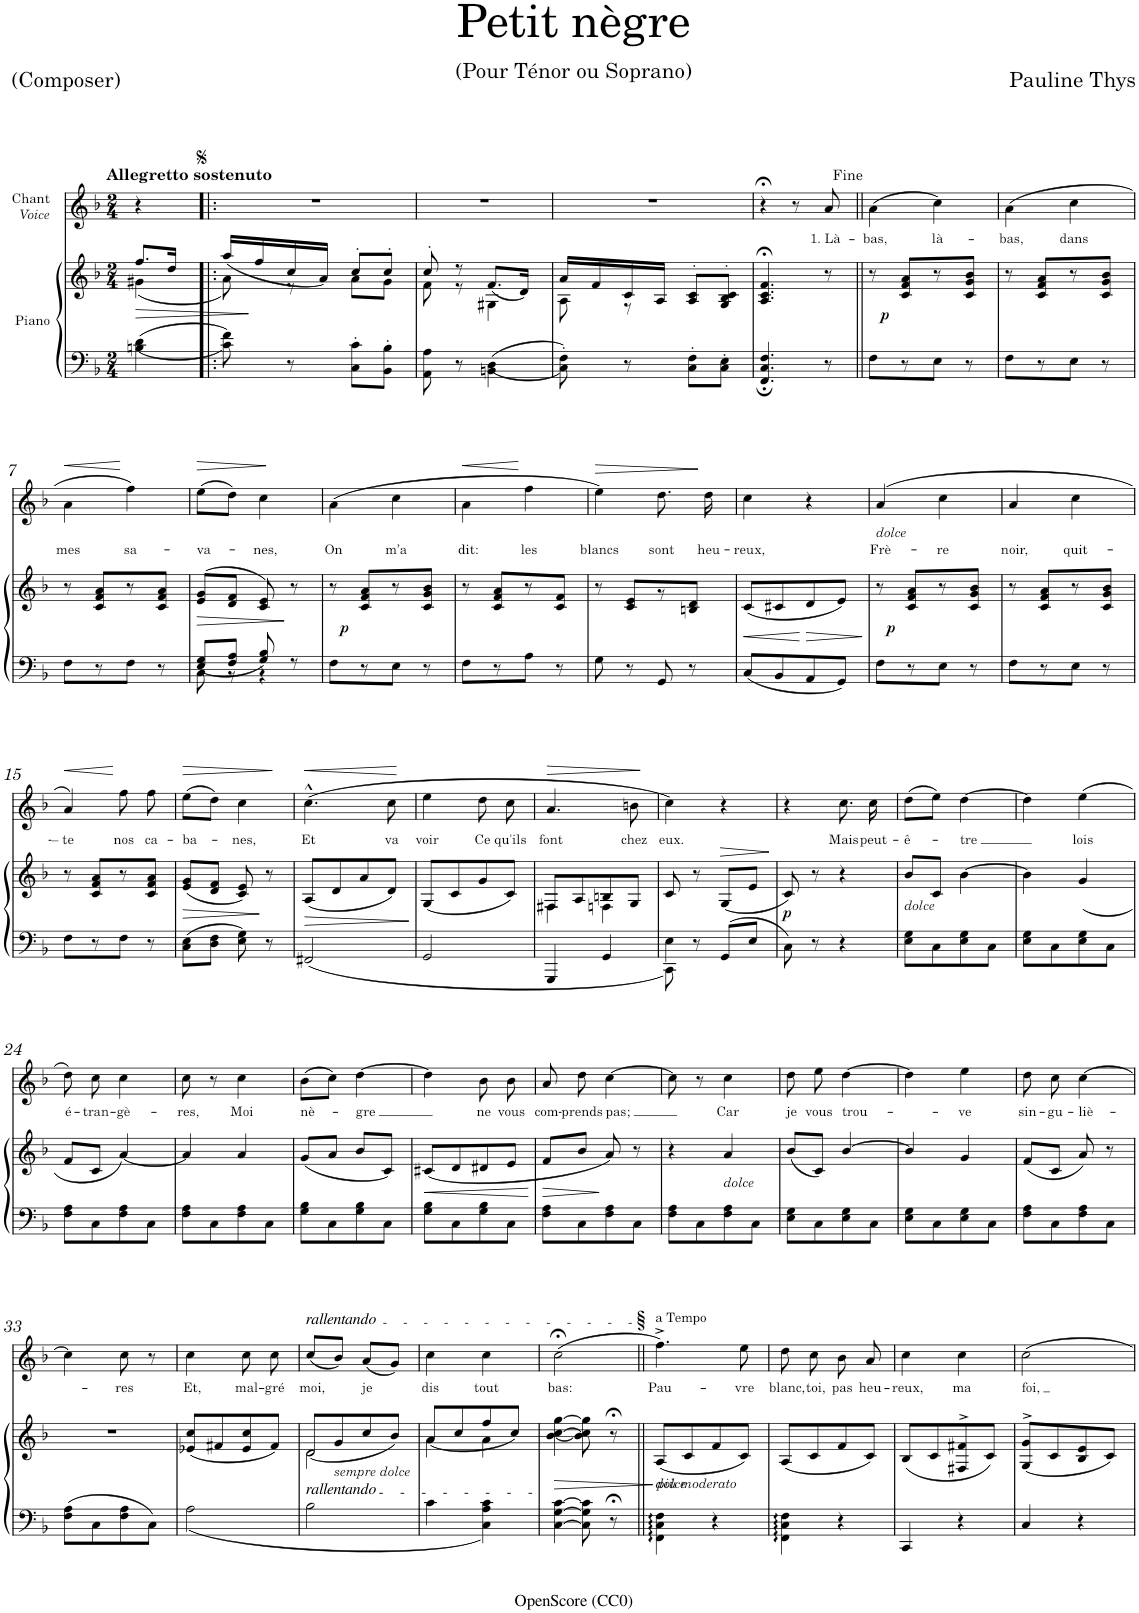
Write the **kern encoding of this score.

**kern	**kern	**dynam	**kern	**text	**dynam
*part2	*part2	*part2	*part1	*part1	*part1
*staff3	*staff2	*staff2/3	*staff1	*staff1	*staff1
*I"Piano	*	*	*I"Chant Voice	*	*
*I'Pno	*	*	*	*	*
*clefF4	*clefG2	*	*clefG2	*	*
*k[b-]	*k[b-]	*	*k[b-]	*	*
*M2/4	*M2/4	*	*M2/4	*	*
=	=	=	=	=	=
!	!	!	!LO:TX:a:B:t=Allegretto sostenuto	!	!
!	!	!LO:HP:b	!	!	!
*	*^	*	*	*	*
4Bn\ 4d\	8.ff/L	(4g#X\	>	4r	.	.
.	16dd/Jk	.	.	.	.	.
=1!|:	=1!|:	=1!|:	=1!|:	=1!|:	=1!|:	=1!|:
8c\ 8f\	(<16aa/LL	8a\)	.	2r	.	.
.	16ff/	.	]	.	.	.
8r	16cc/	8r	.	.	.	.
.	16a/JJ)	.	.	.	.	.
8C\' 8c\'L	8cc'/L	8a\L	.	.	.	.
8BB-\' 8B-\'J	8cc'/J	8g\J	.	.	.	.
=2	=2	=2	=2	=2	=2	=2
8AA\ 8A\	8cc'/	8f\	.	2r	.	.
8r	8r	8r	.	.	.	.
4BBn\ 4D\	(<8.f/L	4G#X\	.	.	.	.
.	16d/Jk)	.	.	.	.	.
=3	=3	=3	=3	=3	=3	=3
8C\' 8F\'	16a/LL	8A\	.	2r	.	.
.	16f/	.	.	.	.	.
8r	16c/	8r	.	.	.	.
.	16A/JJ	.	.	.	.	.
8C\' 8F\'L	8A/'> 8c/'>L	4ryy	.	.	.	.
8C\' 8E\'J	8G/'> 8B-/'> 8c/'>J	.	.	.	.	.
*	*v	*v	*	*	*	*
=4	=4	=4	=4	=4	=4
4.FF/; 4.C/; 4.F/;	4.A/;< 4.c/;< 4.f/;<	.	4r;<	.	.
.	.	.	8r	.	.
!	!	!	!	!LO:LY:b	!
8r	8r	.	8a/	1. Là-	.
=5||	=5||	=5||	=5||	=5||	=5||
!	!	!	!	!LO:LY:b	!
8F\L	8r	.	(4a\	-bas,	.
!	!	!LO:DY:b	!	!	!
8r	8c/ 8f/ 8a/L	p	.	.	.
!	!	!	!	!LO:LY:b	!
8E\J	8r	.	4cc\)	là-	.
8r	8c/ 8g/ 8b-/J	.	.	.	.
=6	=6	=6	=6	=6	=6
!	!	!	!	!LO:LY:b	!
8F\L	8r	.	(4a\	-bas,	.
8r	8c/ 8f/ 8a/L	.	.	.	.
!	!	!	!	!LO:LY:b	!
8E\J	8r	.	4cc\	dans	.
8r	8c/ 8g/ 8b-/J	.	.	.	.
!!LO:LB:g=z
=7	=7	=7	=7	=7	=7
!	!	!	!	!LO:LY:b	!LO:HP:b
8F\L	8r	.	4a\	mes	<
8r	8c/ 8f/ 8a/L	.	.	.	.
!	!	!	!	!LO:LY:b	!
8F\J	8r	.	4ff\)	sa-	[
8r	8c/ 8f/ 8a/J	.	.	.	.
=8	=8	=8	=8	=8	=8
*^	*	*	*	*	*
!	!	!	!LO:HP:b	!	!LO:LY:b	!LO:HP:b
8E/ 8G/L	8C\	(>8e/ 8g/L	>	(8ee\L	-va-	>
8F/ 8A/J	8r	8d/ 8f/J	.	8dd\J)	.	.
!	!	!	!	!	!LO:LY:b	!
8G/ 8B-/	4r	8c/ 8e/)	.	4cc\	-nes,	]
8r	.	8r	]	.	.	.
*v	*v	*	*	*	*	*
=9	=9	=9	=9	=9	=9
!	!	!	!	!LO:LY:b	!
8F\L	8r	.	(4a\	On	.
!	!	!LO:DY:b	!	!	!
8r	8c/ 8f/ 8a/L	p	.	.	.
!	!	!	!	!LO:LY:b	!
8E\J	8r	.	4cc\	m’a	.
8r	8c/ 8g/ 8b-/J	.	.	.	.
=10	=10	=10	=10	=10	=10
!	!	!	!	!LO:LY:b	!LO:HP:b
8F\L	8r	.	4a\	dit:	<
8r	8c/ 8f/ 8a/L	.	.	.	.
!	!	!	!	!LO:LY:b	!
8A\J	8r	.	4ff\	les	[
8r	8c/ 8f/J	.	.	.	.
=11	=11	=11	=11	=11	=11
!	!	!	!	!LO:LY:b	!LO:HP:b
8G\	8r	.	4ee\)	blancs	>
8r	8c/ 8e/L	.	.	.	.
!	!	!	!	!LO:LY:b	!
8GG/	8r	.	8.dd\	sont	.
8r	8Bn/ 8d/J	.	.	.	.
!	!	!	!	!LO:LY:b	!
.	.	.	16dd\	heu-	]
=12	=12	=12	=12	=12	=12
!	!	!LO:HP:b	!	!LO:LY:b	!
8C/L	(8c/L	<	4cc\	-reux,	.
8BB-/	8c#X/	.	.	.	.
!	!	!LO:HP:n=1:b	!	!	!
8AA/	8d/	[ >	4r	.	.
8GG/J	8e/J)	.	.	.	.
.	.	]	.	.	.
=13	=13	=13	=13	=13	=13
!	!	!	!LO:TX:b:i:t=dolce	!	!
!	!	!	!	!LO:LY:b	!
8F\L	8r	.	(4a/	-Frè-	.
!	!	!LO:DY:b	!	!	!
8r	8c/ 8f/ 8a/L	p	.	.	.
!	!	!	!	!LO:LY:b	!
8E\J	8r	.	4cc\	-re	.
8r	8c/ 8g/ 8b-/J	.	.	.	.
=14	=14	=14	=14	=14	=14
!	!	!	!	!LO:LY:b	!
8F\L	8r	.	4a/	noir,	.
8r	8c/ 8f/ 8a/L	.	.	.	.
!	!	!	!	!LO:LY:b	!
8E\J	8r	.	4cc\	quit-	.
8r	8c/ 8g/ 8b-/J	.	.	.	.
!!LO:LB:g=z
=15	=15	=15	=15	=15	=15
!	!	!	!	!LO:LY:b	!LO:HP:b
8F\L	8r	.	4a/)	-– te	<
8r	8c/ 8f/ 8a/L	.	.	.	.
!	!	!	!	!LO:LY:b	!
8F\J	8r	.	8ff\	nos	[
!	!	!	!	!LO:LY:b	!
8r	8c/ 8f/ 8a/J	.	8ff\	ca-	.
=16	=16	=16	=16	=16	=16
!	!	!LO:HP:b	!	!LO:LY:b	!LO:HP:b
8C\ 8E\L	(8e/ 8g/L	>	(8ee\L	-ba-	>
8D\ 8F\J	8d/ 8f/J	.	8dd\J)	.	.
!	!	!	!	!LO:LY:b	!
8E\ 8G\	8c/ 8e/)	.	4cc\	-nes,	.
8r	8r	]	.	.	.
.	.	.	.	.	]
=17	=17	=17	=17	=17	=17
!	!	!LO:HP:b	!	!LO:LY:b	!LO:HP:b
2FF#X/	(8A/L	>	(4.cc^^\	Et	<
.	8d/	.	.	.	.
.	8a/	.	.	.	.
!	!	!	!	!LO:LY:b	!
.	8d/J)	.	8cc\	va	.
.	.	]	.	.	[
=18	=18	=18	=18	=18	=18
!	!	!	!	!LO:LY:b	!
2GG/	(8G/L	.	4ee\	voir	.
.	8c/	.	.	.	.
!	!	!	!	!LO:LY:b	!
.	8g/	.	8dd\	Ce	.
!	!	!	!	!LO:LY:b	!
.	8c/J)	.	8cc\	qu'ils	.
=19	=19	=19	=19	=19	=19
*	*^	*	*	*	*
!	!	!	!	!	!LO:LY:b	!LO:HP:b
4GGG/	8F#X/L	4F#\	.	4.a/	font	>
.	8A/	.	.	.	.	.
4GG/	8Bn/	4Fn\	.	.	.	.
!	!	!	!	!	!LO:LY:b	!
.	8G/J	.	.	8bn\	chez	.
*	*v	*v	*	*	*	*
.	.	.	.	.	]
=20	=20	=20	=20	=20	=20
*^	*	*	*	*	*
!	!	!	!	!	!LO:LY:b	!
8E\	8CC\	8c/	.	4cc\)	eux.	.
4.ryy	8r	8r	.	.	.	.
!	!	!	!LO:HP:b	!	!	!
.	8GG/L	(8G/L	>	4r	.	.
.	8E/J	8e/J	.	.	.	.
*v	*v	*	*	*	*	*
.	.	]	.	.	.
=21	=21	=21	=21	=21	=21
!	!	!LO:DY:b	!	!	!
8C\	8c/)	p	4r	.	.
8r	8r	.	.	.	.
!	!	!	!	!LO:LY:b	!
4r	4r	.	8.cc\	Mais	.
!	!	!	!	!LO:LY:b	!
.	.	.	16cc\	peut-	.
=22	=22	=22	=22	=22	=22
!	!LO:TX:b:i:t=dolce	!	!	!	!
!	!	!	!	!LO:LY:b	!
8E\ 8G\L	8b-/L	.	(8dd\L	-ê-	.
8C\	8c/J	.	8ee\J)	.	.
!	!	!	!	!LO:LY:b	!
8E\ 8G\	[4b-\	.	[4dd\	-tre	.
8C\J	.	.	.	.	.
=23	=23	=23	=23	=23	=23
8E\ 8G\L	4b-\]	.	4dd\]	.	.
8C\	.	.	.	.	.
!	!	!	!	!LO:LY:b	!
8E\ 8G\	(4g/	.	(4ee\	lois	.
8C\J	.	.	.	.	.
!!LO:LB:g=z
=24	=24	=24	=24	=24	=24
!	!	!	!	!LO:LY:b	!
8F\ 8A\L	8f/L	.	8dd\)	é-	.
!	!	!	!	!LO:LY:b	!
8C\	8c/J	.	8cc\	-tran-	.
!	!	!	!	!LO:LY:b	!
8F\ 8A\	[4a/)	.	4cc\	-gè-	.
8C\J	.	.	.	.	.
=25	=25	=25	=25	=25	=25
!	!	!	!	!LO:LY:b	!
8F\ 8A\L	4a/]	.	8cc\	-res,	.
8C\	.	.	8r	.	.
!	!	!	!	!LO:LY:b	!
8F\ 8A\	4a/	.	4cc\	Moi	.
8C\J	.	.	.	.	.
=26	=26	=26	=26	=26	=26
!	!	!	!	!LO:LY:b	!
8G\ 8B-\L	(8g/L	.	(8b-\L	nè-	.
8C\	8a/J	.	8cc\J)	.	.
!	!	!	!	!LO:LY:b	!
8G\ 8B-\	8b-/L	.	[4dd\	-gre	.
8C\J	8c/J)	.	.	.	.
=27	=27	=27	=27	=27	=27
!	!	!LO:HP:b	!	!	!
8G\ 8B-\L	(<8c#X/L	<	4dd\]	.	.
8C\	8d/	.	.	.	.
!	!	!	!	!LO:LY:b	!
8G\ 8B-\	8d#X/	.	8b-\	ne	.
!	!	!	!	!LO:LY:b	!
8C\J	8e/J	.	8b-\	vous	.
.	.	[	.	.	.
=28	=28	=28	=28	=28	=28
!	!	!LO:HP:b	!	!LO:LY:b	!
8F\ 8A\L	8f/L	>	8a/	com-	.
!	!	!	!	!LO:LY:b	!
8C\	8b-/J	.	8dd\	-prends	.
!	!	!	!	!LO:LY:b	!
8F\ 8A\	8a/)	]	[4cc\	pas;	.
8C\J	8r	.	.	.	.
=29	=29	=29	=29	=29	=29
8F\ 8A\L	4r	.	8cc\]	.	.
8C\	.	.	8r	.	.
!	!LO:TX:b:i:t=dolce	!	!	!	!
!	!	!	!	!LO:LY:b	!
8F\ 8A\	4a/	.	4cc\	Car	.
8C\J	.	.	.	.	.
=30	=30	=30	=30	=30	=30
!	!	!	!	!LO:LY:b	!
8E\ 8G\L	(8b-/L	.	8dd\	je	.
!	!	!	!	!LO:LY:b	!
8C\	8c/J)	.	8ee\	vous	.
!	!	!	!	!LO:LY:b	!
8E\ 8G\	[>4b-/	.	[4dd\	trou-	.
8C\J	.	.	.	.	.
=31	=31	=31	=31	=31	=31
8E\ 8G\L	4b-/]	.	4dd\]	.	.
8C\	.	.	.	.	.
!	!	!	!	!LO:LY:b	!
8E\ 8G\	4g/	.	4ee\	-ve	.
8C\J	.	.	.	.	.
=32	=32	=32	=32	=32	=32
!	!	!	!	!LO:LY:b	!
8F\ 8A\L	(8f/L	.	8dd\	sin-	.
!	!	!	!	!LO:LY:b	!
8C\	8c/J	.	8cc\	-gu-	.
!	!	!	!	!LO:LY:b	!
8F\ 8A\	8a/)	.	[4cc\	-liè-	.
8C\J	8r	.	.	.	.
!!LO:LB:g=z
=33	=33	=33	=33	=33	=33
8F\ 8A\L	2r	.	4cc\]	.	.
8C\	.	.	.	.	.
!	!	!	!	!LO:LY:b	!
8F\ 8A\	.	.	8cc\	-res	.
8C\J	.	.	8r	.	.
=34	=34	=34	=34	=34	=34
!	!	!	!	!LO:LY:b	!
2A\	(8e-X/ 8cc/L	.	4cc\	Et,	.
.	8f#X/	.	.	.	.
!	!	!	!	!LO:LY:b	!
.	8e-/ 8cc/	.	8cc\	mal-	.
!	!	!	!	!LO:LY:b	!
.	8f#/J)	.	8cc\	-gré	.
=35	=35	=35	=35	=35	=35
!	!	!	!LO:TX:a:t=rallentando	!	!
!	!LO:TX:b:t=rallentando	!	!	!	!
!	!LO:N:head=open	!	!	!LO:LY:b	!
*	*^	*	*	*	*
2B-\	(<8d/L	2d\	.	(8cc/L	moi,	.
!	!LO:TX:b:i:t=sempre dolce	!	!	!	!	!
.	8g/	.	.	8b-/J)	.	.
!	!	!	!	!	!LO:LY:b	!
.	8cc/	.	.	(8a/L	je	.
.	8b-/J)	.	.	8g/J)	.	.
=36	=36	=36	=36	=36	=36	=36
!	!	!	!	!	!LO:LY:b	!
4c\	(<8a/L	4a\	.	4cc\	dis	.
.	8cc/	.	.	.	.	.
!	!	!	!	!	!LO:LY:b	!
4C\ 4A\ 4c\	8ff/	4a\	.	4cc\	tout	.
.	8cc/J)	.	.	.	.	.
*	*v	*v	*	*	*	*
=37	=37	=37	=37	=37	=37
!	!	!LO:HP:b	!	!LO:LY:b	!
[>4C\ [4G\ [4c\	[4b-\ [4cc\ [4gg\	>	(2cc;<\	bas:	.
8C\] 8G\] 8c\]	8b-\] 8cc\] 8gg\]	.	.	.	.
8r;<	8r;<	.	.	.	.
.	.	]	.	.	.
=38||	=38||	=38||	=38||	=38||	=38||
!	!	!	!LO:TX:a:t=a Tempo	!	!
!	!LO:TX:b:i:t=dolce	!	!	!	!
!	!LO:TX:b:i:t=più moderato	!	!	!	!
!	!	!	!	!LO:LY:b	!
4FF\ 4C\ 4F\	(8A/L	.	4.ff^\)	Pau-	.
.	8c/	.	.	.	.
4r	8f/	.	.	.	.
!	!	!	!	!LO:LY:b	!
.	8c/J)	.	8ee\	-vre	.
=39	=39	=39	=39	=39	=39
!	!	!	!	!LO:LY:b	!
4FF\ 4C\ 4F\	(8A/L	.	8dd\	blanc,	.
!	!	!	!	!LO:LY:b	!
.	8c/	.	8cc\	toi,	.
!	!	!	!	!LO:LY:b	!
4r	8f/	.	8b-\	pas	.
!	!	!	!	!LO:LY:b	!
.	8c/J)	.	8a/	heu-	.
=40	=40	=40	=40	=40	=40
!	!	!	!	!LO:LY:b	!
4CC/	(8B-/L	.	4cc\	-reux,	.
.	8c/	.	.	.	.
!	!	!	!	!LO:LY:b	!
4r	8F#X/^> 8f#X/^>	.	4cc\	ma	.
.	8c/J)	.	.	.	.
=41	=41	=41	=41	=41	=41
!	!	!	!	!LO:LY:b	!
4C/	(8G/^> 8g/^>L	.	2cc\	foi,	.
.	8c/	.	.	.	.
4r	8B-/ 8e/	.	.	.	.
.	8c/J)	.	.	.	.
=	=	=	=	=	=
*-	*-	*-	*-	*-	*-
